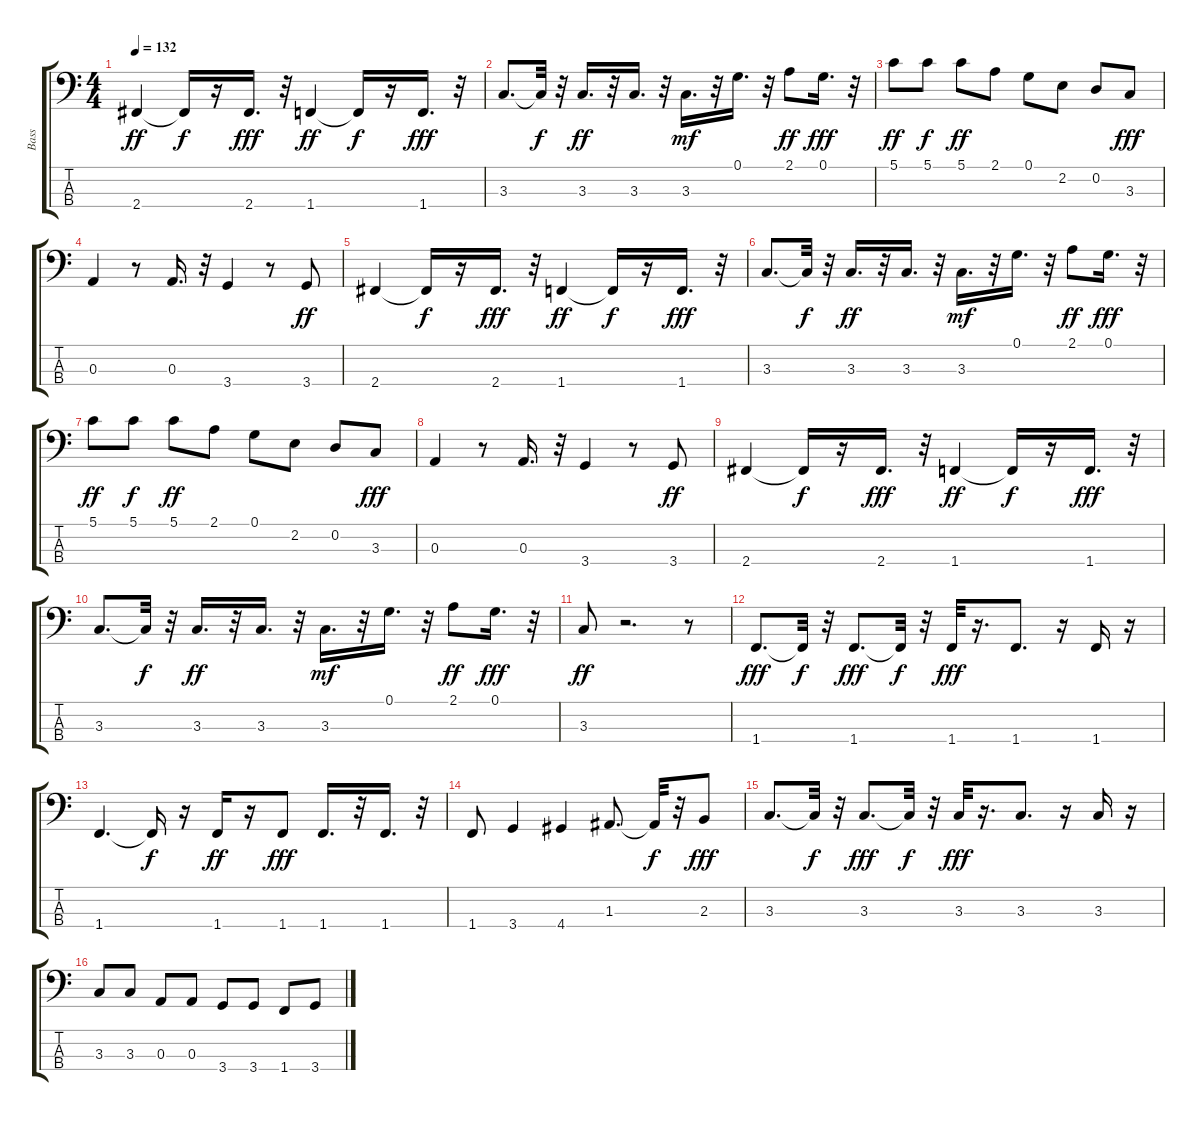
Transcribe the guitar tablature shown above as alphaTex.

\track ("Bass" "Bass") {instrument synthbass2}
\staff {score tabs}
\tuning (G2 D2 A1 E1) {hide}
\ts (4 4)
\tempo 132
\clef f4
\ks c
2.4.4{dy ff} 2.4{t}.16{dy f} r.16 2.4.16{d dy fff} r.32 1.4.4{dy ff} 1.4{t}.16{dy f} r.16 1.4.16{d dy fff} r.32 |
3.3.8{d} 3.3{t}.32{dy f} r.32 3.3.16{d dy ff} r.32 3.3.16{d} r.32 3.3.16{d dy mf} r.32 0.1.16{d} r.32 2.1.8{dy ff} 0.1.16{d dy fff} r.32 |
5.1.8{dy ff} 5.1.8{dy f} 5.1.8{dy ff} 2.1.8 0.1.8 2.2.8 0.2.8 3.3.8{dy fff} |
0.3.4 r.8 0.3.16{d} r.32 3.4.4 r.8 3.4.8{dy ff} |
2.4.4 2.4{t}.16{dy f} r.16 2.4.16{d dy fff} r.32 1.4.4{dy ff} 1.4{t}.16{dy f} r.16 1.4.16{d dy fff} r.32 |
3.3.8{d} 3.3{t}.32{dy f} r.32 3.3.16{d dy ff} r.32 3.3.16{d} r.32 3.3.16{d dy mf} r.32 0.1.16{d} r.32 2.1.8{dy ff} 0.1.16{d dy fff} r.32 |
5.1.8{dy ff} 5.1.8{dy f} 5.1.8{dy ff} 2.1.8 0.1.8 2.2.8 0.2.8 3.3.8{dy fff} |
0.3.4 r.8 0.3.16{d} r.32 3.4.4 r.8 3.4.8{dy ff} |
2.4.4 2.4{t}.16{dy f} r.16 2.4.16{d dy fff} r.32 1.4.4{dy ff} 1.4{t}.16{dy f} r.16 1.4.16{d dy fff} r.32 |
3.3.8{d} 3.3{t}.32{dy f} r.32 3.3.16{d dy ff} r.32 3.3.16{d} r.32 3.3.16{d dy mf} r.32 0.1.16{d} r.32 2.1.8{dy ff} 0.1.16{d dy fff} r.32 |
3.3.8{dy ff} r.2{d} r.8 |
1.4.8{d dy fff} 1.4{t}.32{dy f} r.32 1.4.8{d dy fff} 1.4{t}.32{dy f} r.32 1.4.32{dy fff} r.16{d} 1.4.8{d} r.16 1.4.16 r.16 |
1.4.4{d} 1.4{t}.16{dy f} r.16 1.4.16{dy ff} r.16 1.4.8{dy fff} 1.4.16{d} r.32 1.4.16{d} r.32 |
1.4.8 3.4.4 4.4.4 1.3.8{d} 1.3{t}.32{dy f} r.32 2.3.8{dy fff} |
3.3.8{d} 3.3{t}.32{dy f} r.32 3.3.8{d dy fff} 3.3{t}.32{dy f} r.32 3.3.32{dy fff} r.16{d} 3.3.8{d} r.16 3.3.16 r.16 |
3.3.8 3.3.8 0.3.8 0.3.8 3.4.8 3.4.8 1.4.8 3.4.8
